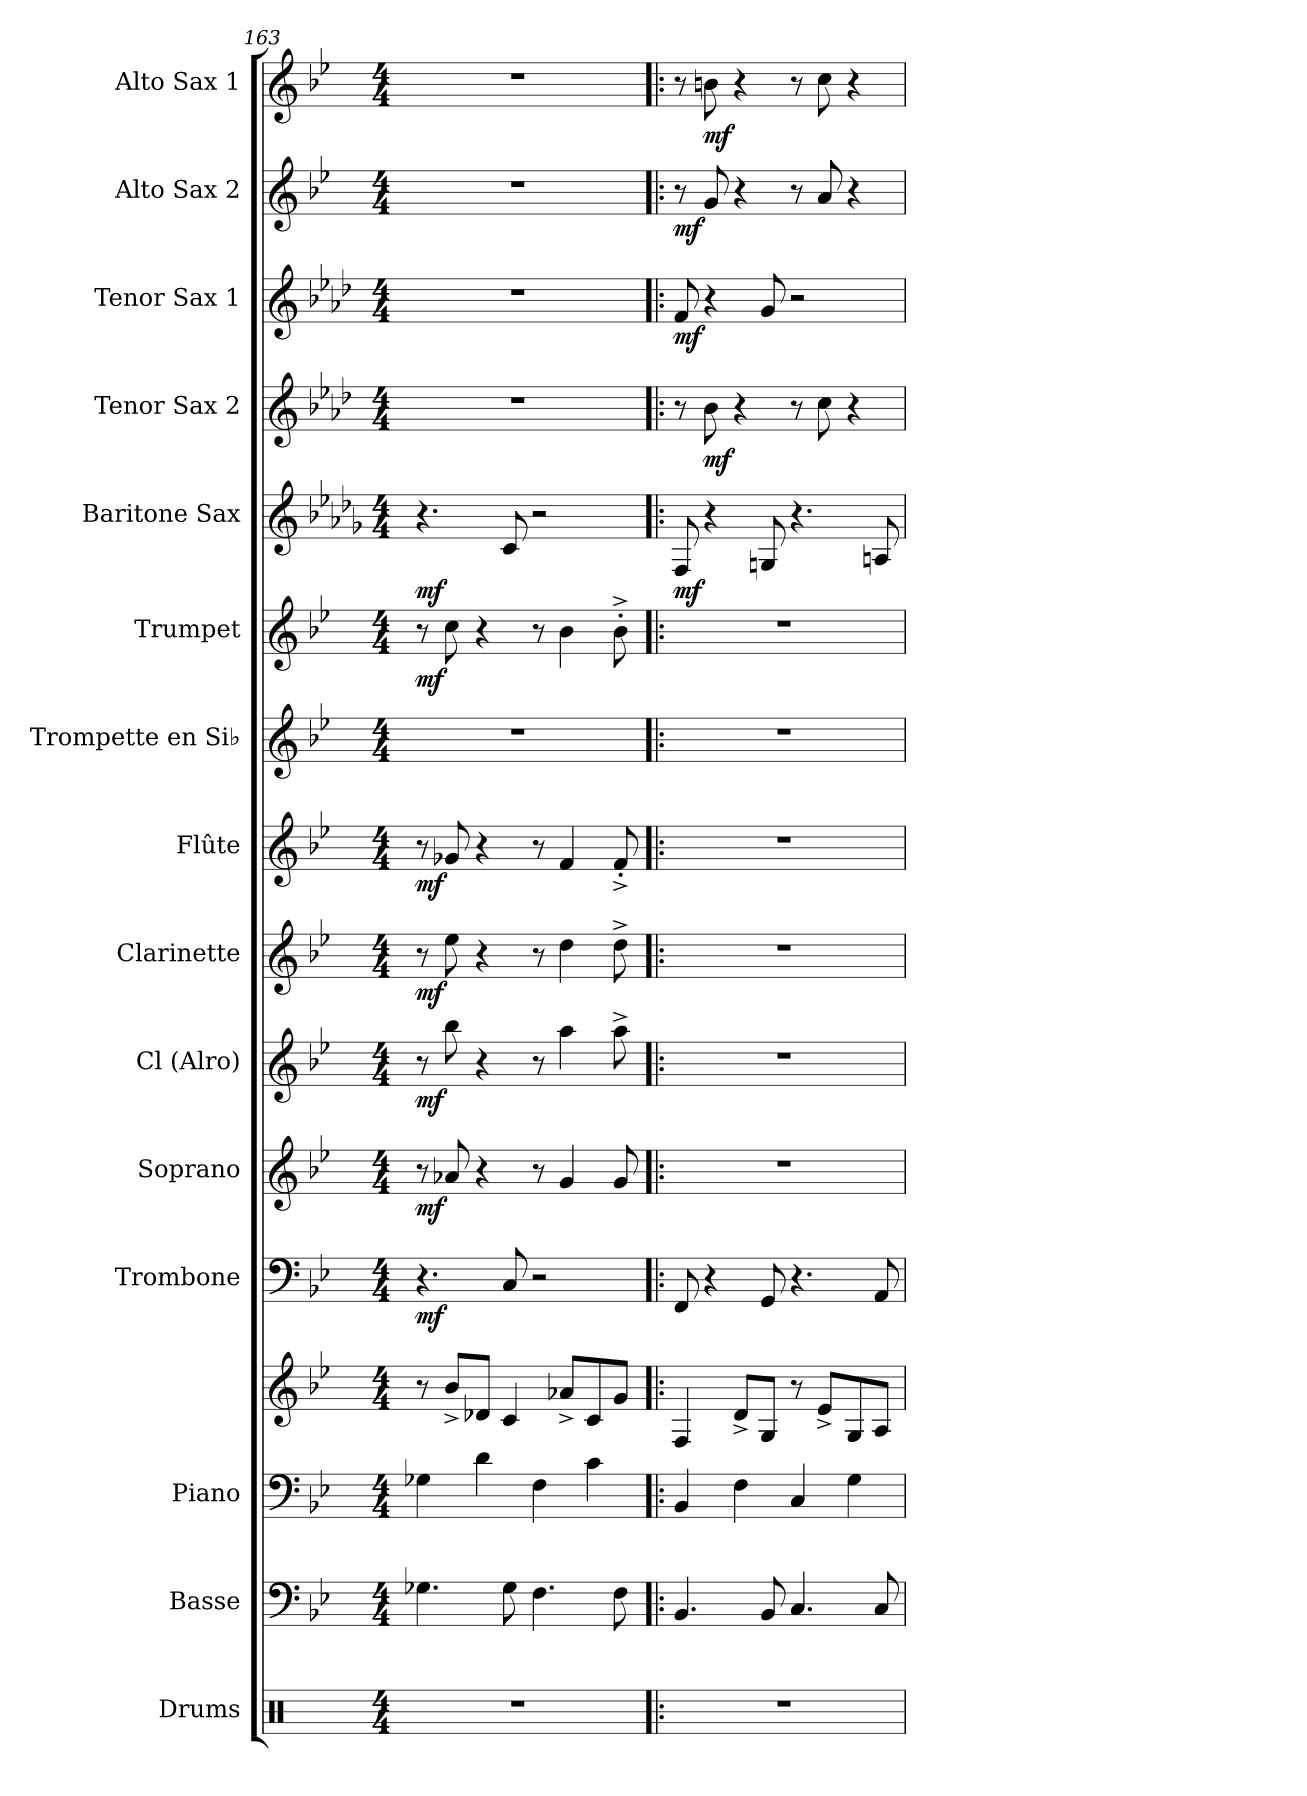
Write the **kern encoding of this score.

**kern	**kern	**kern	**kern	**dynam	**kern	**dynam	**kern	**dynam	**kern	**dynam	**kern	**dynam	**kern	**dynam	**kern	**kern	**dynam	**kern	**dynam	**kern	**dynam	**kern	**dynam	**kern	**dynam	**kern	**dynam
*part15	*part14	*part13	*part13	*part13	*part12	*part12	*part11	*part11	*part10	*part10	*part9	*part9	*part8	*part8	*part7	*part6	*part6	*part5	*part5	*part4	*part4	*part3	*part3	*part2	*part2	*part1	*part1
*staff16	*staff15	*staff14	*staff13	*staff13/14	*staff12	*staff12	*staff11	*staff11	*staff10	*staff10	*staff9	*staff9	*staff8	*staff8	*staff7	*staff6	*staff6	*staff5	*staff5	*staff4	*staff4	*staff3	*staff3	*staff2	*staff2	*staff1	*staff1
*I"Drums	*I"Basse	*I"Piano	*	*	*I"Trombone	*	*I"Soprano	*	*I"Cl (Alro)	*	*I"Clarinette	*	*I"Flûte	*	*I"Trompette en Si♭	*I"Trumpet	*	*I"Baritone Sax	*	*I"Tenor Sax 2	*	*I"Tenor Sax 1	*	*I"Alto Sax 2	*	*I"Alto Sax 1	*
*	*I'B	*I'P	*	*	*I'Tb	*	*I'Sop	*	*I'Cla	*	*I'Cl	*	*I'Fl.	*	*I'Tromp. Si♭	*I'Tp	*	*I'Bar	*	*	*	*	*	*I'Sa2	*	*I'Sa1	*
*clefX	*clefF4	*clefF4	*clefG2	*	*clefF4	*	*clefG2	*	*clefG2	*	*clefG2	*	*clefG2	*	*clefG2	*clefG2	*	*clefG2	*	*clefG2	*	*clefG2	*	*clefG2	*	*clefG2	*
*	*ITrd7c12	*	*	*	*	*	*ITrd1c2	*	*ITrd5c9	*	*ITrd1c2	*	*	*	*ITrd1c2	*ITrd1c2	*	*ITrd12c21	*	*ITrd8c14	*	*ITrd8c14	*	*ITrd5c9	*	*ITrd5c9	*
*k[]	*k[b-e-]	*k[b-e-]	*k[b-e-]	*	*k[b-e-]	*	*k[b-e-a-d-]	*	*k[b-e-a-d-g-]	*	*k[b-e-a-d-]	*	*k[b-e-]	*	*k[b-e-a-d-]	*k[b-e-a-d-]	*	*k[b-e-a-d-g-]	*	*k[b-e-a-d-]	*	*k[b-e-a-d-]	*	*k[b-e-a-d-g-]	*	*k[b-e-a-d-g-]	*
*M4/4	*M4/4	*M4/4	*M4/4	*	*M4/4	*	*M4/4	*	*M4/4	*	*M4/4	*	*M4/4	*	*M4/4	*M4/4	*	*M4/4	*	*M4/4	*	*M4/4	*	*M4/4	*	*M4/4	*
=163	=163	=163	=163	=163	=163	=163	=163	=163	=163	=163	=163	=163	=163	=163	=163	=163	=163	=163	=163	=163	=163	=163	=163	=163	=163	=163	=163
!	!	!	!	!	!	!LO:DY:b	!	!LO:DY:b	!	!LO:DY:b	!	!LO:DY:b	!	!LO:DY:b	!	!	!LO:DY:b	!	!LO:DY:b	!	!	!	!	!	!	!	!
1r	4.GG-X\	4G-X\	8r	.	4.r	mf	8r	mf	8r	mf	8r	mf	8r	mf	1r	8r	mf	4.r	mf	1r	.	1r	.	1r	.	1r	.
.	.	.	8b-^/L	.	.	.	8g-X/	.	8dd-\	.	8dd-\	.	8g-X/	.	.	8b-\	.	.	.	.	.	.	.	.	.	.	.
.	.	4d\	8d-X/J	.	.	.	4r	.	4r	.	4r	.	4r	.	.	4r	.	.	.	.	.	.	.	.	.	.	.
.	8GG-\	.	4c/	.	8C/	.	.	.	.	.	.	.	.	.	.	.	.	8C/	.	.	.	.	.	.	.	.	.
.	4.FF\	4F\	.	.	2r	.	8r	.	8r	.	8r	.	8r	.	.	8r	.	2r	.	.	.	.	.	.	.	.	.
.	.	.	8a-X^/L	.	.	.	4f/	.	4cc\	.	4cc\	.	4f/	.	.	4a-\	.	.	.	.	.	.	.	.	.	.	.
.	.	4c\	8c/	.	.	.	.	.	.	.	.	.	.	.	.	.	.	.	.	.	.	.	.	.	.	.	.
.	8FF\	.	8g/J	.	.	.	8f/	.	8cc^\	.	8cc^\	.	8f^'/	.	.	8a-^'\	.	.	.	.	.	.	.	.	.	.	.
=164!|:	=164!|:	=164!|:	=164!|:	=164!|:	=164!|:	=164!|:	=164!|:	=164!|:	=164!|:	=164!|:	=164!|:	=164!|:	=164!|:	=164!|:	=164!|:	=164!|:	=164!|:	=164!|:	=164!|:	=164!|:	=164!|:	=164!|:	=164!|:	=164!|:	=164!|:	=164!|:	=164!|:
!	!	!	!	!LO:DY:b=2	!	!	!	!	!	!	!	!	!	!	!	!	!	!	!	!	!	!	!	!	!	!	!
!	!	!	!	!LO:DY:n=1:b=2	!	!	!	!	!	!	!	!	!	!	!	!	!	!	!LO:DY:b	!	!	!	!LO:DY:b	!	!LO:DY:b	!	!
1r	4.BBB-/	4BB-/	4F/	mp mp	8FF/	.	1r	.	1r	.	1r	.	1r	.	1r	1r	.	8FF/	mf	8r	.	8F/	mf	8r	mf	8r	.
!	!	!	!	!	!	!	!	!	!	!	!	!	!	!	!	!	!	!	!	!	!LO:DY:b	!	!	!	!	!	!LO:DY:b
.	.	.	.	.	4r	.	.	.	.	.	.	.	.	.	.	.	.	4r	.	8B-\	mf	4r	.	8B-/	.	8dn\	mf
.	.	4F\	8d^/L	.	.	.	.	.	.	.	.	.	.	.	.	.	.	.	.	4r	.	.	.	4r	.	4r	.
.	8BBB-/	.	8G/J	.	8GG/	.	.	.	.	.	.	.	.	.	.	.	.	8GGn/	.	.	.	8G/	.	.	.	.	.
.	4.CC/	4C/	8r	.	4.r	.	.	.	.	.	.	.	.	.	.	.	.	4.r	.	8r	.	2r	.	8r	.	8r	.
.	.	.	8e-^/L	.	.	.	.	.	.	.	.	.	.	.	.	.	.	.	.	8c\	.	.	.	8c/	.	8e-\	.
.	.	4G\	8G/	.	.	.	.	.	.	.	.	.	.	.	.	.	.	.	.	4r	.	.	.	4r	.	4r	.
.	8CC/	.	8A/J	.	8AA/	.	.	.	.	.	.	.	.	.	.	.	.	8AAn/	.	.	.	.	.	.	.	.	.
=	=	=	=	=	=	=	=	=	=	=	=	=	=	=	=	=	=	=	=	=	=	=	=	=	=	=	=
*-	*-	*-	*-	*-	*-	*-	*-	*-	*-	*-	*-	*-	*-	*-	*-	*-	*-	*-	*-	*-	*-	*-	*-	*-	*-	*-	*-
